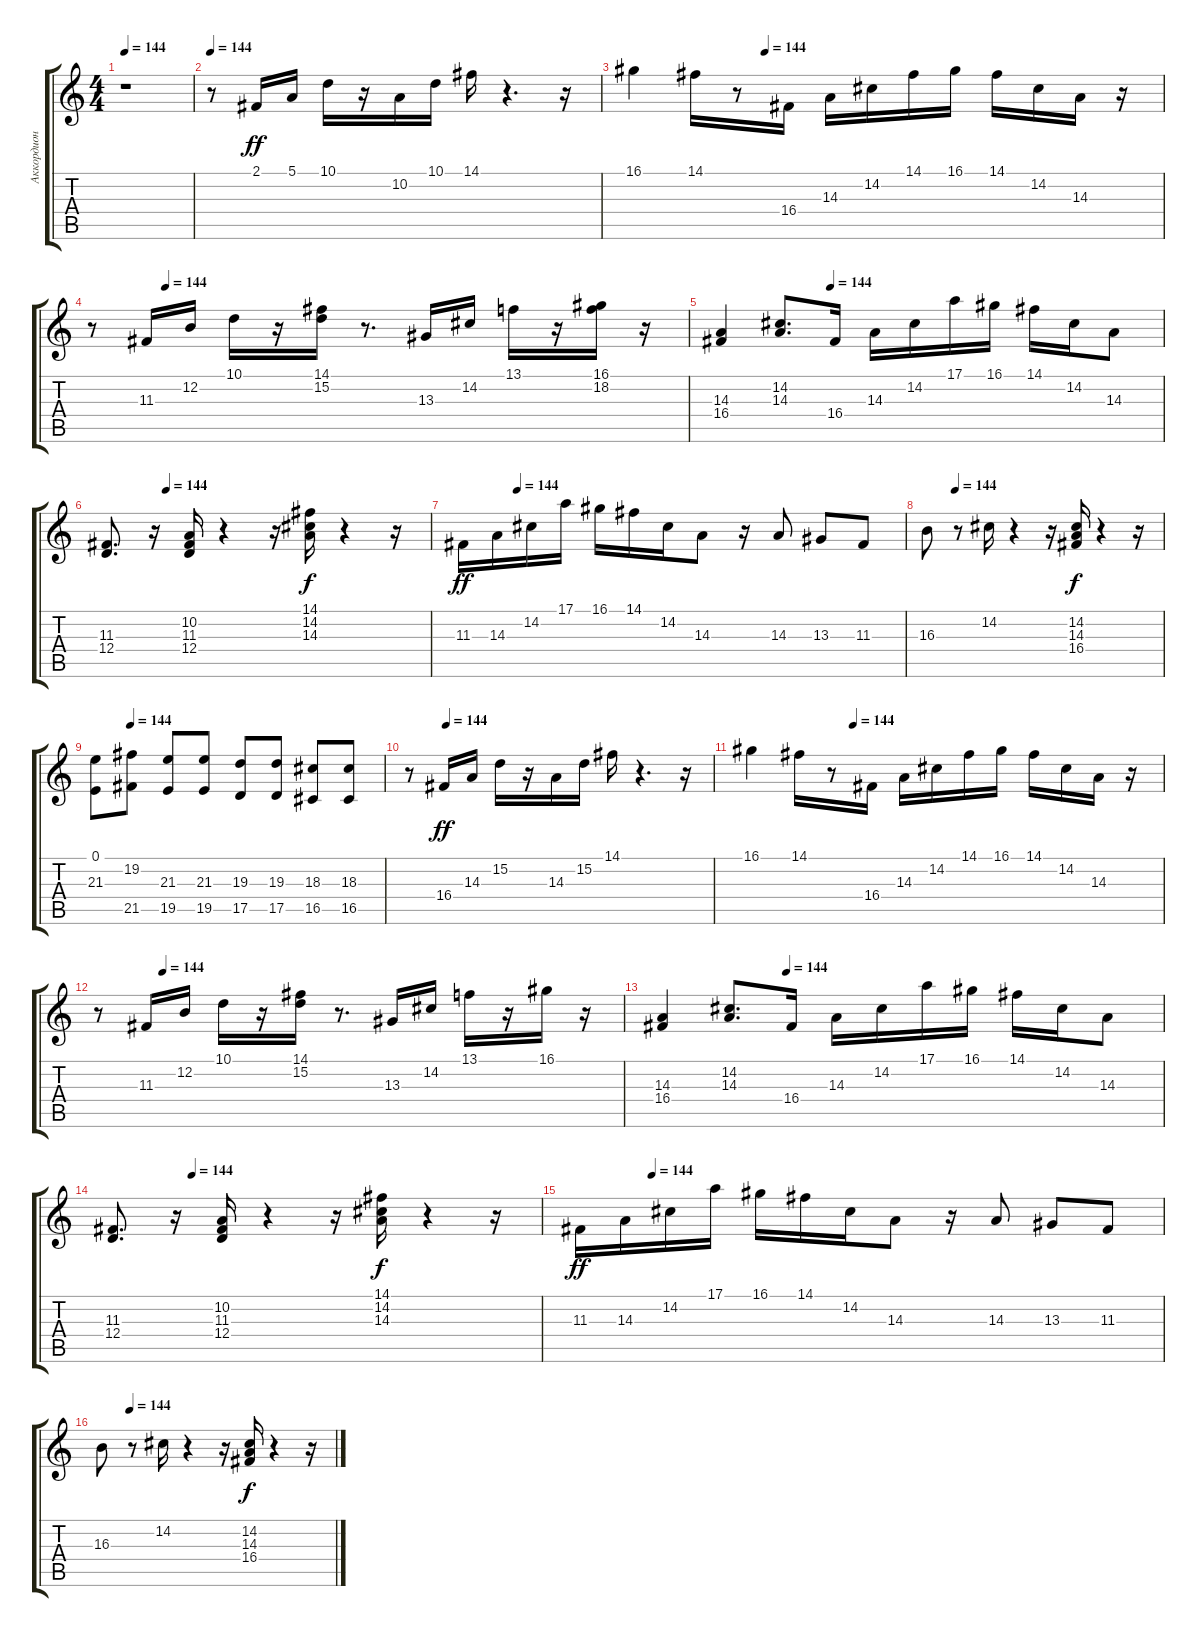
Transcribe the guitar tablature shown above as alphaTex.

\track ("Аккордион" "Аккордион") {instrument accordion}
\staff {score tabs}
\tuning (E4 B3 G3 D3 A2 E2) {hide}
\ts (4 4)
\tempo 144
\clef g2
\ks c
r.1{dy f} |
\tempo 144
r.8 2.1.16{dy ff} 5.1.16 10.1.16 r.16 10.2.16 10.1.16 14.1.16 r.4{d} r.16 |
\tempo (144 0.25)
16.1.4 14.1.16 r.8 16.4.16 14.3.16 14.2.16 14.1.16 16.1.16 14.1.16 14.2.16 14.3.16 r.16 |
\tempo (144 0.125)
r.8 11.3.16 12.2.16 10.1.16 r.16 (14.1 15.2).16 r.8{d} 13.3.16 14.2.16 13.1.16 r.16 (16.1 18.2).16 r.16 |
\tempo (144 0.25)
(14.3 16.4).4 (14.2 14.3).8{d} 16.4.16 14.3.16 14.2.16 17.1.16 16.1.16 14.1.16 14.2.16 14.3.8 |
\tempo (144 0.1875)
(11.3 12.4).8{d} r.16 (10.2 11.3 12.4).16 r.4 r.16 (14.1 14.2 14.3).16{dy f} r.4 r.16 |
\tempo (144 0.125)
11.3.16{dy ff} 14.3.16 14.2.16 17.1.16 16.1.16 14.1.16 14.2.16 14.3.8 r.16 14.3.8 13.3.8 11.3.8 |
\tempo (144 0.125)
16.3.8 r.8 14.2.16 r.4 r.16 (14.2 14.3 16.4).16{dy f} r.4 r.16 |
\tempo (144 0.125)
(0.1 21.3).8 (19.2 21.5).8 (21.3 19.5).8 (21.3 19.5).8 (19.3 17.5).8 (19.3 17.5).8 (18.3 16.5).8 (18.3 16.5).8 |
\tempo (144 0.125)
r.8 16.4.16{dy ff} 14.3.16 15.2.16 r.16 14.3.16 15.2.16 14.1.16 r.4{d} r.16 |
\tempo (144 0.25)
16.1.4 14.1.16 r.8 16.4.16 14.3.16 14.2.16 14.1.16 16.1.16 14.1.16 14.2.16 14.3.16 r.16 |
\tempo (144 0.125)
r.8 11.3.16 12.2.16 10.1.16 r.16 (14.1 15.2).16 r.8{d} 13.3.16 14.2.16 13.1.16 r.16 16.1.16 r.16 |
\tempo (144 0.25)
(14.3 16.4).4 (14.2 14.3).8{d} 16.4.16 14.3.16 14.2.16 17.1.16 16.1.16 14.1.16 14.2.16 14.3.8 |
\tempo (144 0.1875)
(11.3 12.4).8{d} r.16 (10.2 11.3 12.4).16 r.4 r.16 (14.1 14.2 14.3).16{dy f} r.4 r.16 |
\tempo (144 0.125)
11.3.16{dy ff} 14.3.16 14.2.16 17.1.16 16.1.16 14.1.16 14.2.16 14.3.8 r.16 14.3.8 13.3.8 11.3.8 |
\tempo (144 0.125)
16.3.8 r.8 14.2.16 r.4 r.16 (14.2 14.3 16.4).16{dy f} r.4 r.16
